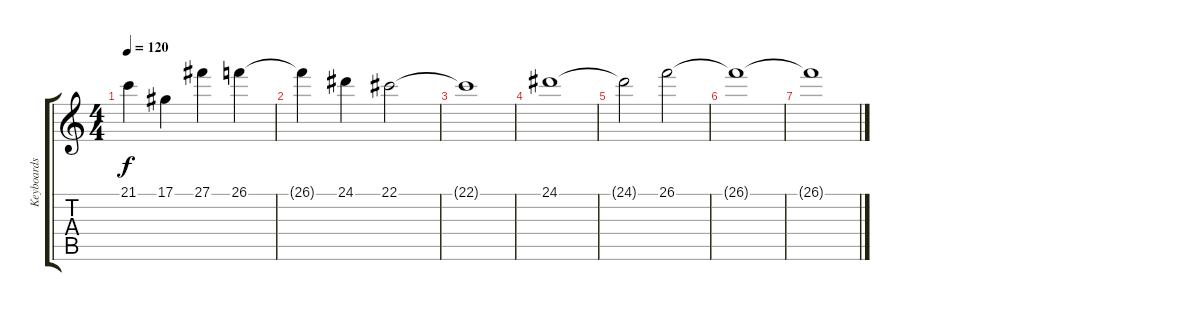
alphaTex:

\track ("Keyboards" "Keyboards") {instrument stringensemble1}
\staff {score tabs}
\tuning (Eb4 Bb3 Gb3 Db3 Ab2 Eb2) {hide}
\ts (4 4)
\tempo 120
\clef g2
\ks c
21.1{t}.4{dy f} 17.1.4 27.1.4 26.1.4 |
26.1{t}.4 24.1.4 22.1.2 |
22.1{t}.1 |
24.1.1 |
24.1{t}.2 26.1.2{volume 0} |
26.1{t}.1 |
26.1{t}.1
